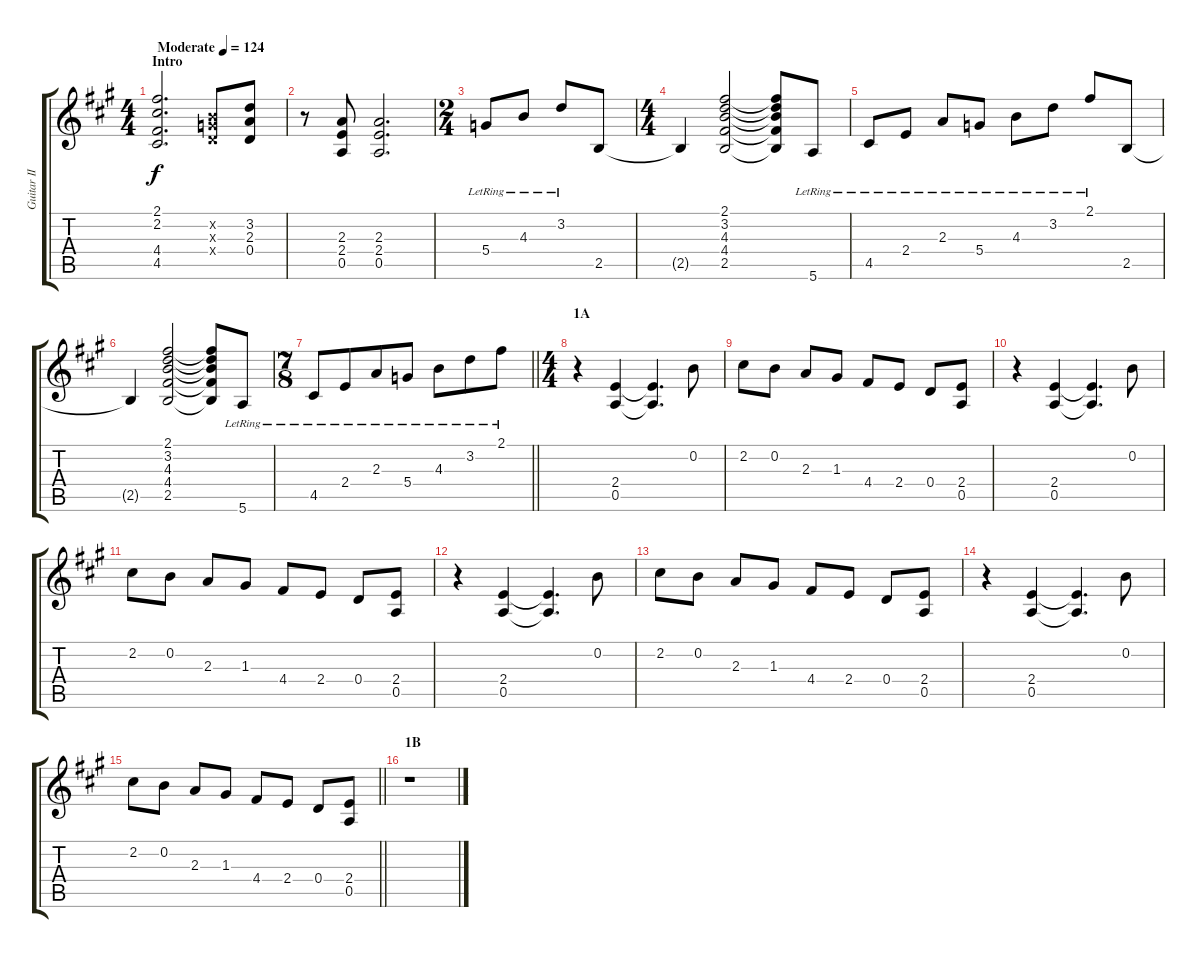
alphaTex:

\track ("Guitar II" "Guitar II") {instrument overdrivenguitar}
\staff {score tabs}
\tuning (E4 B3 G3 D3 A2 E2) {hide}
\ts (4 4)
\section ("" "Intro")
\tempo (124 "Moderate")
\clef g2
\ks f#minor
(2.1 2.2 4.4 4.5).2{d dy f instrument overdrivenguitar} (0.2{x} 0.3{x} 0.4{x}).8 (3.2 2.3 0.4).8 |
r.8 (2.3 2.4 0.5).8 (2.3 2.4 0.5).2{d} |
\ts (2 4)
5.4{lr}.8 4.3{lr}.8 3.2{lr}.8 2.5.8 |
\ts (4 4)
2.5{t}.4 (2.1 3.2 4.3 4.4 2.5).2 (2.1{t} 3.2{t} 4.3{t} 4.4{t} 2.5{t}).8 5.6{lr}.8 |
4.5{lr}.8 2.4{lr}.8 2.3{lr}.8 5.4{lr}.8 4.3{lr}.8 3.2{lr}.8 2.1{lr}.8 2.5.8 |
2.5{t}.4 (2.1 3.2 4.3 4.4 2.5).2 (2.1{t} 3.2{t} 4.3{t} 4.4{t} 2.5{t}).8 5.6{lr}.8 |
\ts (7 8)
\barLineRight lightlight
4.5{lr}.8 2.4{lr}.8 2.3{lr}.8 5.4{lr}.8 4.3{lr}.8 3.2{lr}.8 2.1{lr}.8 |
\ts (4 4)
\section ("" "1A")
r.4 (2.4 0.5).4 (2.4{t} 0.5{t}).4{d} 0.2.8 |
2.2.8 0.2.8 2.3.8 1.3.8 4.4.8 2.4.8 0.4.8 (2.4 0.5).8 |
r.4 (2.4 0.5).4 (2.4{t} 0.5{t}).4{d} 0.2.8 |
2.2.8 0.2.8 2.3.8 1.3.8 4.4.8 2.4.8 0.4.8 (2.4 0.5).8 |
r.4 (2.4 0.5).4 (2.4{t} 0.5{t}).4{d} 0.2.8 |
2.2.8 0.2.8 2.3.8 1.3.8 4.4.8 2.4.8 0.4.8 (2.4 0.5).8 |
r.4 (2.4 0.5).4 (2.4{t} 0.5{t}).4{d} 0.2.8 |
\barLineRight lightlight
2.2.8 0.2.8 2.3.8 1.3.8 4.4.8 2.4.8 0.4.8 (2.4 0.5).8 |
\section ("" "1B")
r.1
